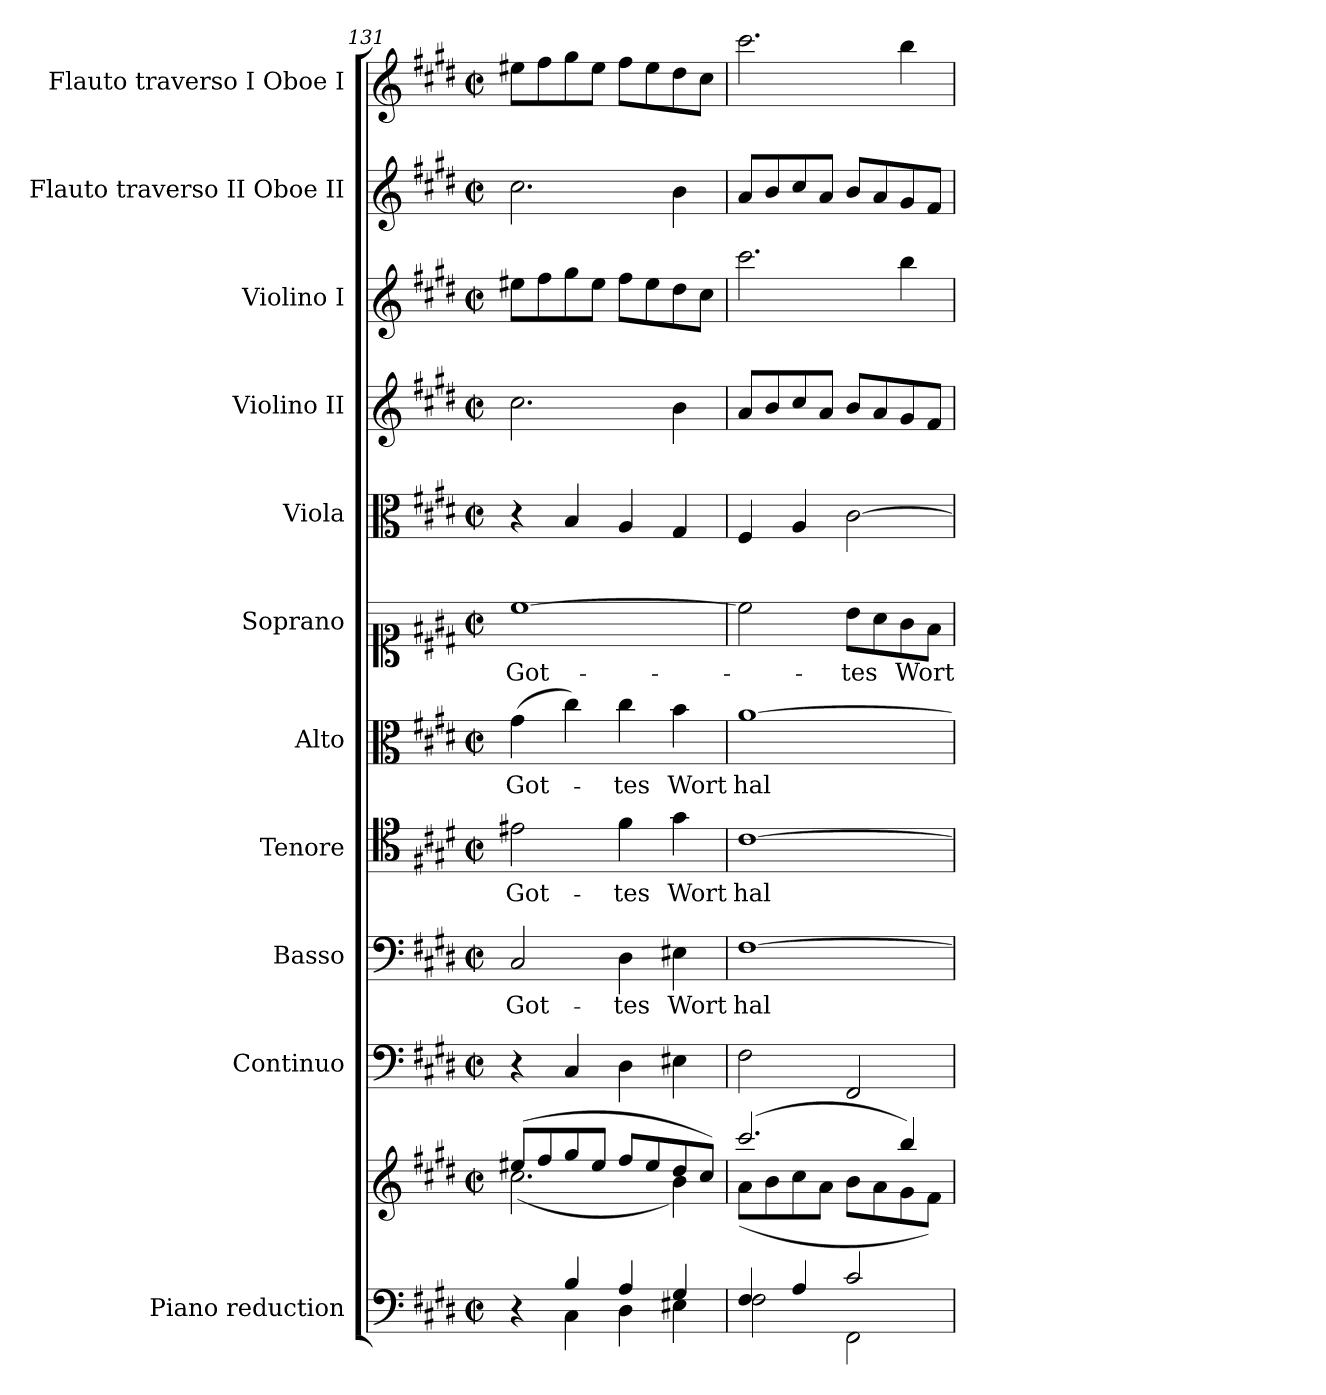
**kern	**kern	**dynam	**kern	**kern	**text	**kern	**text	**kern	**text	**kern	**text	**kern	**kern	**kern	**kern	**kern
*part11	*part11	*part11	*part10	*part9	*part9	*part8	*part8	*part7	*part7	*part6	*part6	*part5	*part4	*part3	*part2	*part1
*staff12	*staff11	*staff11/12	*staff10	*staff9	*staff9	*staff8	*staff8	*staff7	*staff7	*staff6	*staff6	*staff5	*staff4	*staff3	*staff2	*staff1
*I"Piano reduction	*	*	*I"Continuo	*I"Basso	*	*I"Tenore	*	*I"Alto	*	*I"Soprano	*	*I"Viola	*I"Violino II	*I"Violino I	*I"Flauto traverso II Oboe II	*I"Flauto traverso I Oboe I
*I'Pno	*	*	*	*	*	*	*	*	*	*	*	*	*	*	*I'Ob	*I'Ob
!!LO:LB:g=z
*clefF4	*clefG2	*	*clefF4	*clefF4	*	*clefC4	*	*clefC3	*	*clefC1	*	*clefC3	*clefG2	*clefG2	*clefG2	*clefG2
*k[f#c#g#d#]	*k[f#c#g#d#]	*	*k[f#c#g#d#]	*k[f#c#g#d#]	*	*k[f#c#g#d#]	*	*k[f#c#g#d#]	*	*k[f#c#g#d#]	*	*k[f#c#g#d#]	*k[f#c#g#d#]	*k[f#c#g#d#]	*k[f#c#g#d#]	*k[f#c#g#d#]
*M2/2	*M2/2	*	*M2/2	*M2/2	*	*M2/2	*	*M2/2	*	*M2/2	*	*M2/2	*M2/2	*M2/2	*M2/2	*M2/2
*met(c|)	*met(c|)	*	*met(c|)	*met(c|)	*	*met(c|)	*	*met(c|)	*	*met(c|)	*	*met(c|)	*met(c|)	*met(c|)	*met(c|)	*met(c|)
=131	=131	=131	=131	=131	=131	=131	=131	=131	=131	=131	=131	=131	=131	=131	=131	=131
*^	*^	*	*	*	*	*	*	*	*	*	*	*	*	*	*	*
!	!	!	!	!	!	!	!LO:LY:b	!	!LO:LY:b	!	!LO:LY:b	!	!LO:LY:b	!	!	!	!	!
4r	4ryy	(8ee#X/L	(2.cc#\	.	4r	2C#/	Got-	2e#X\	Got-	(4g#\	Got-	[1cc#	Got--	4r	2.cc#\	8ee#X\L	2.cc#\	8ee#X\L
.	.	8ff#/	.	.	.	.	.	.	.	.	.	.	.	.	.	8ff#\	.	8ff#\
4B/	4C#\	8gg#/	.	.	4C#/	.	.	.	.	4cc#\)	.	.	.	4B/	.	8gg#\	.	8gg#\
.	.	8ee#/J	.	.	.	.	.	.	.	.	.	.	.	.	.	8ee#\J	.	8ee#\J
!	!	!	!	!	!	!	!LO:LY:b	!	!LO:LY:b	!	!LO:LY:b	!	!	!	!	!	!	!
4A/	4D#\	8ff#/L	.	.	4D#\	4D#\	tes	4f#\	tes	4cc#\	tes	.	.	4A/	.	8ff#\L	.	8ff#\L
.	.	8ee#/	.	.	.	.	.	.	.	.	.	.	.	.	.	8ee#\	.	8ee#\
!	!	!	!	!	!	!	!LO:LY:b	!	!LO:LY:b	!	!LO:LY:b	!	!	!	!	!	!	!
4G#/	4E#X\	8dd#/	4b\)	.	4E#X\	4E#X\	Wort	4g#\	Wort	4b\	Wort	.	.	4G#/	4b\	8dd#\	4b\	8dd#\
.	.	8cc#/J)	.	.	.	.	.	.	.	.	.	.	.	.	.	8cc#\J	.	8cc#\J
=132	=132	=132	=132	=132	=132	=132	=132	=132	=132	=132	=132	=132	=132	=132	=132	=132	=132	=132
!	!	!	!	!	!	!	!LO:LY:b	!	!LO:LY:b	!	!LO:LY:b	!	!	!	!	!	!	!
4F#/	2F#\	(2.ccc#/	(8a\L	.	2F#\	[1F#	hal--	[1c#	hal--	[1a	hal--	2cc#\]	.	4F#/	8a/L	2.ccc#\	8a/L	2.ccc#\
.	.	.	8b\	.	.	.	.	.	.	.	.	.	.	.	8b/	.	8b/	.
4A/	.	.	8cc#\	.	.	.	.	.	.	.	.	.	.	4A/	8cc#/	.	8cc#/	.
.	.	.	8a\J	.	.	.	.	.	.	.	.	.	.	.	8a/J	.	8a/J	.
!	!	!	!	!	!	!	!	!	!	!	!	!	!LO:LY:b	!	!	!	!	!
2c#/	2FF#\	.	8b\L	] ]	2FF#/	.	.	.	.	.	.	8b\L	tes	[2c#\	8b/L	.	8b/L	.
.	.	.	8a\	.	.	.	.	.	.	.	.	8a\	.	.	8a/	.	8a/	.
!	!	!	!	!	!	!	!	!	!	!	!	!	!LO:LY:b	!	!	!	!	!
.	.	4bb/)	8g#\	.	.	.	.	.	.	.	.	8g#\	Wort	.	8g#/	4bb\	8g#/	4bb\
.	.	.	8f#\J)	.	.	.	.	.	.	.	.	8f#\J	.	.	8f#/J	.	8f#/J	.
*v	*v	*	*	*	*	*	*	*	*	*	*	*	*	*	*	*	*	*
*	*v	*v	*	*	*	*	*	*	*	*	*	*	*	*	*	*	*
=	=	=	=	=	=	=	=	=	=	=	=	=	=	=	=	=
*-	*-	*-	*-	*-	*-	*-	*-	*-	*-	*-	*-	*-	*-	*-	*-	*-
